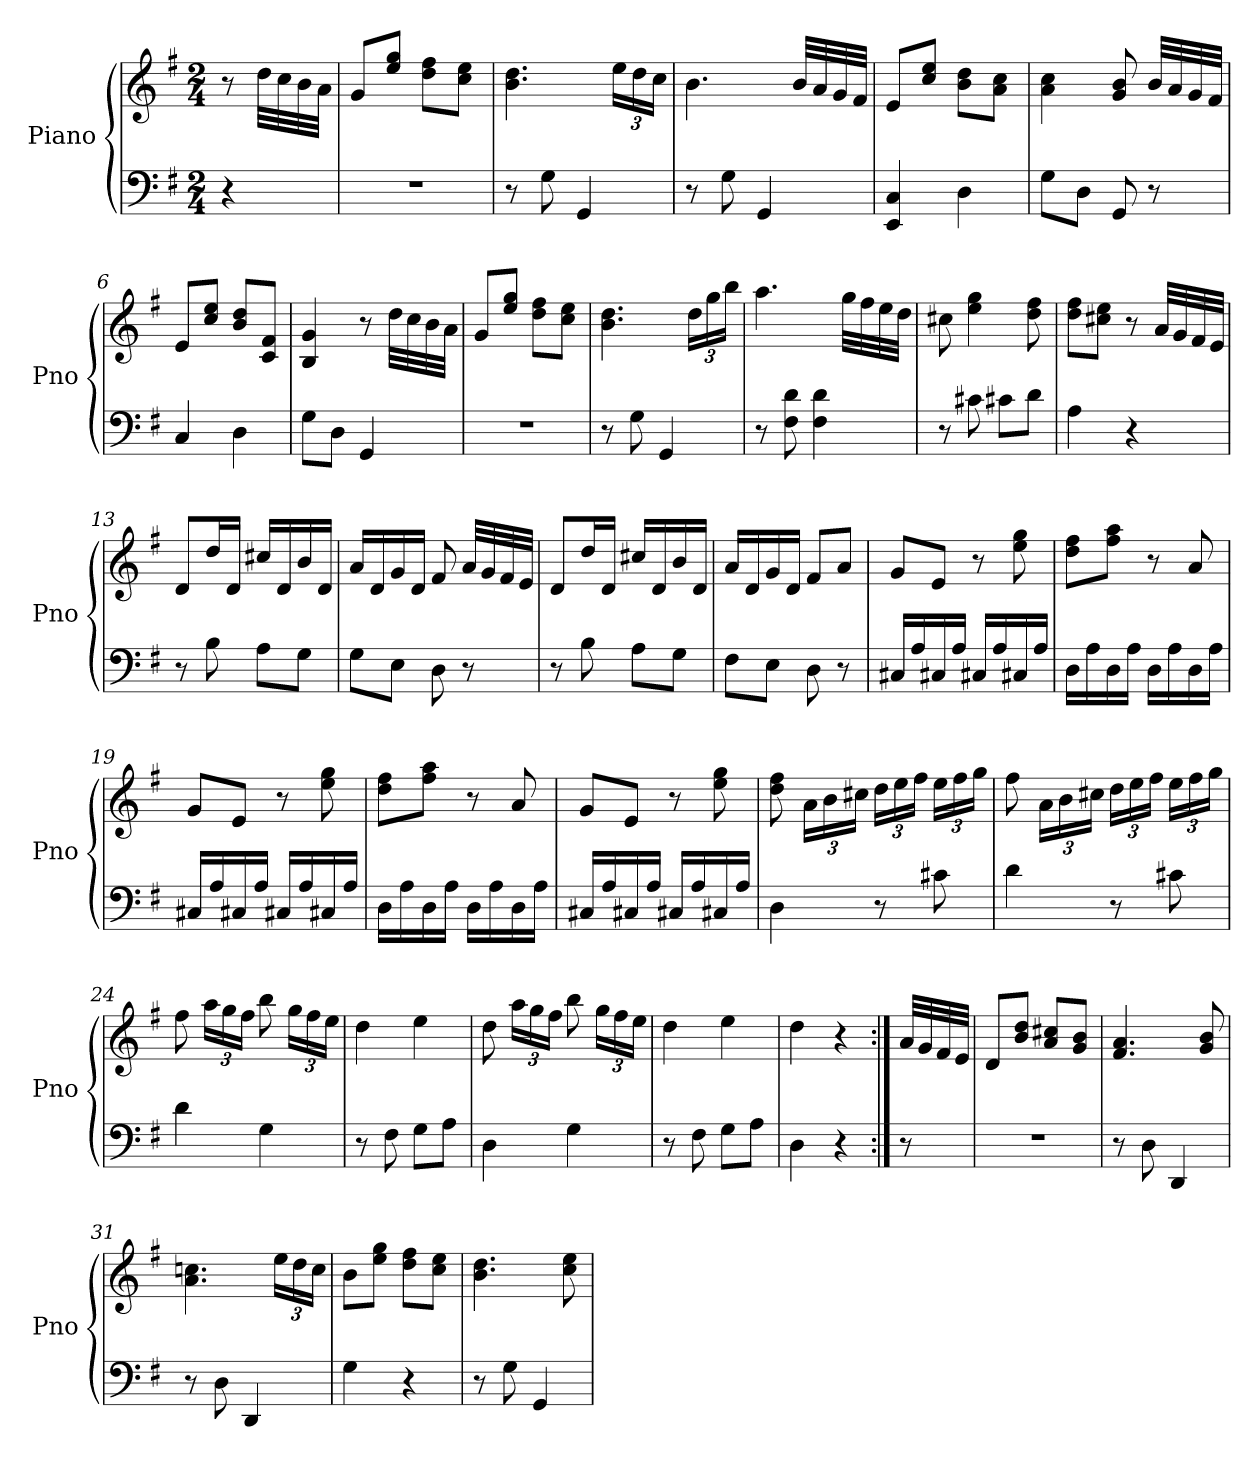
**kern	**kern
*part1	*part1
*staff2	*staff1
*I"Piano	*
*I'Pno	*
*clefF4	*clefG2
*k[f#]	*k[f#]
*G:	*G:
*M2/4	*M2/4
=	=
4r	8r
.	32dd\LLL
.	32cc\
.	32b\
.	32a\JJJ
=1	=1
2r	8g/L
.	8ee/ 8gg/J
.	8dd\ 8ff#\L
.	8cc\ 8ee\J
=2	=2
8r	4.b\ 4.dd\
8G\	.
4GG/	.
*	*Xbrackettup
.	24ee\LL
.	24dd\
.	24cc\JJ
=3	=3
8r	4.b\
8G\	.
4GG/	.
.	32b/LLL
.	32a/
.	32g/
.	32f#/JJJ
=4	=4
4EE/ 4C/	8e/L
.	8cc/ 8ee/J
4D\	8b\ 8dd\L
.	8a\ 8cc\J
=5	=5
8G\L	4a\ 4cc\
8D\J	.
8GG/	8g/ 8b/
8r	32b/LLL
.	32a/
.	32g/
.	32f#/JJJ
!!LO:LB:g=z
=6	=6
4C/	8e/L
.	8cc/ 8ee/J
4D\	8b/ 8dd/L
.	8c/ 8f#/J
=7	=7
8G\L	4B/ 4g/
8D\J	.
4GG/	8r
.	32dd\LLL
.	32cc\
.	32b\
.	32a\JJJ
=8	=8
2r	8g/L
.	8ee/ 8gg/J
.	8dd\ 8ff#\L
.	8cc\ 8ee\J
=9	=9
8r	4.b\ 4.dd\
8G\	.
4GG/	.
.	24dd\LL
.	24gg\
.	24bb\JJ
=10	=10
8r	4.aa\
8F#\ 8d\	.
4F#\ 4d\	.
.	32gg\LLL
.	32ff#\
.	32ee\
.	32dd\JJJ
=11	=11
8r	8cc#X\
8c#X\	4ee\ 4gg\
8c#X\L	.
8d\J	8dd\ 8ff#\
!!LO:LB:g=z
=12	=12
4A\	8dd\ 8ff#\L
.	8cc#X\ 8ee\J
4r	8r
.	32a/LLL
.	32g/
.	32f#/
.	32e/JJJ
=13	=13
8r	8d/L
8B\	16dd/L
.	16d/JJ
8A\L	16cc#X/LL
.	16d/
8G\J	16b/
.	16d/JJ
=14	=14
8G\L	16a/LL
.	16d/
8E\J	16g/
.	16d/JJ
8D\	8f#/
8r	32a/LLL
.	32g/
.	32f#/
.	32e/JJJ
=15	=15
8r	8d/L
8B\	16dd/L
.	16d/JJ
8A\L	16cc#X/LL
.	16d/
8G\J	16b/
.	16d/JJ
=16	=16
8F#\L	16a/LL
.	16d/
8E\J	16g/
.	16d/JJ
8D\	8f#/L
8r	8a/J
!!LO:LB:g=z
=17	=17
16C#X/LL	8g/L
16A/	.
16C#X/	8e/J
16A/JJ	.
16C#X/LL	8r
16A/	.
16C#X/	8ee\ 8gg\
16A/JJ	.
=18	=18
16D\LL	8dd\ 8ff#\L
16A\	.
16D\	8ff#\ 8aa\J
16A\JJ	.
16D\LL	8r
16A\	.
16D\	8a/
16A\JJ	.
=19	=19
16C#X/LL	8g/L
16A/	.
16C#X/	8e/J
16A/JJ	.
16C#X/LL	8r
16A/	.
16C#X/	8ee\ 8gg\
16A/JJ	.
=20	=20
16D\LL	8dd\ 8ff#\L
16A\	.
16D\	8ff#\ 8aa\J
16A\JJ	.
16D\LL	8r
16A\	.
16D\	8a/
16A\JJ	.
=21	=21
16C#X/LL	8g/L
16A/	.
16C#X/	8e/J
16A/JJ	.
16C#X/LL	8r
16A/	.
16C#X/	8ee\ 8gg\
16A/JJ	.
!!LO:LB:g=z
=22	=22
4D\	8dd\ 8ff#\
.	24a\LL
.	24b\
.	24cc#X\JJ
8r	24dd\LL
.	24ee\
.	24ff#\JJ
8c#X\	24ee\LL
.	24ff#\
.	24gg\JJ
!!LO:LB:g=z
=23	=23
4d\	8ff#\
.	24a\LL
.	24b\
.	24cc#X\JJ
8r	24dd\LL
.	24ee\
.	24ff#\JJ
8c#X\	24ee\LL
.	24ff#\
.	24gg\JJ
=24	=24
4d\	8ff#\
.	24aa\LL
.	24gg\
.	24ff#\JJ
4G\	8bb\
.	24gg\LL
.	24ff#\
.	24ee\JJ
=25	=25
8r	4dd\
8F#\	.
8G\L	4ee\
8A\J	.
=26	=26
4D\	8dd\
.	24aa\LL
.	24gg\
.	24ff#\JJ
4G\	8bb\
.	24gg\LL
.	24ff#\
.	24ee\JJ
=27	=27
8r	4dd\
8F#\	.
8G\L	4ee\
8A\J	.
=28	=28
4D\	4dd\
4r	4r
!!LO:PB:g=z
=28X1:|!	=28X1:|!
8r	32a/LLL
.	32g/
.	32f#/
.	32e/JJJ
=29	=29
2r	8d/L
.	8b/ 8dd/J
.	8a/ 8cc#X/L
.	8g/ 8b/J
=30	=30
8r	4.f#/ 4.a/
8D\	.
4DD/	.
.	8g/ 8b/
=31	=31
8r	4.a\ 4.ccn\
8D\	.
4DD/	.
.	24ee\LL
.	24dd\
.	24cc\JJ
=32	=32
4G\	8b\L
.	8ee\ 8gg\J
4r	8dd\ 8ff#\L
.	8cc\ 8ee\J
=33	=33
8r	4.b\ 4.dd\
8G\	.
4GG/	.
.	8cc\ 8ee\
=	=
*-	*-
